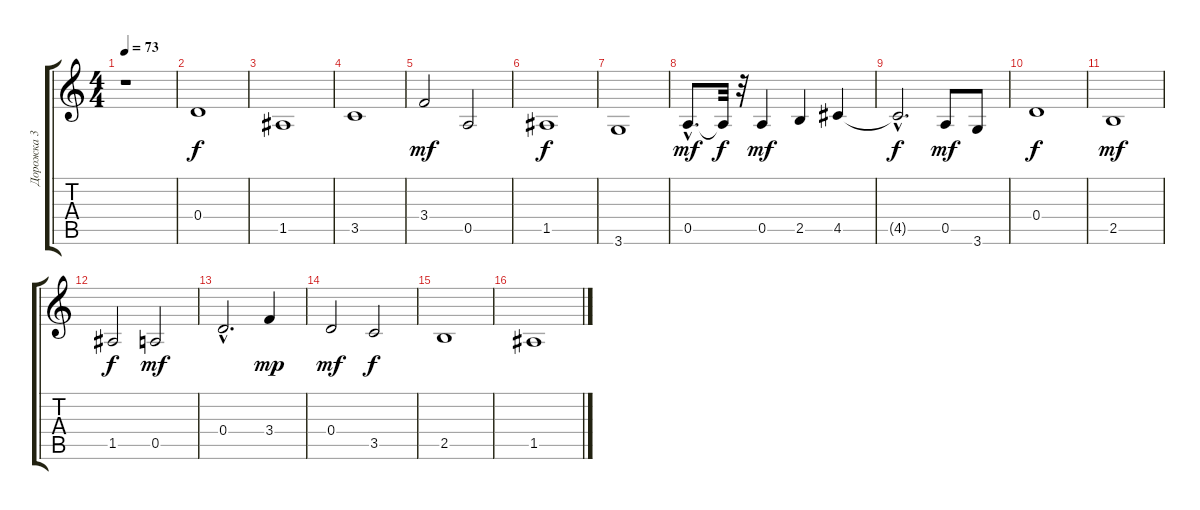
\track ("Дорожка 3" "Дорожка 3") {instrument acousticguitarnylon}
\staff {score tabs}
\tuning (E4 B3 G3 D3 A2 E2) {hide}
\ts (4 4)
\tempo 73
\clef g2
\ks c
r.1{dy f instrument acousticguitarnylon} |
0.4.1 |
1.5.1 |
3.5.1 |
3.4.2{dy mf} 0.5.2 |
1.5.1{dy f} |
3.6.1 |
0.5{hac}.8{d dy mf} 0.5{t}.32{dy f} r.32 0.5.4{dy mf} 2.5.4 4.5.4 |
4.5{hac t}.2{d dy f} 0.5.8{dy mf} 3.6.8 |
0.4.1{dy f} |
2.5.1{dy mf} |
1.5.2{dy f} 0.5.2{dy mf} |
0.4{hac}.2{d} 3.4.4{dy mp} |
0.4.2{dy mf} 3.5.2{dy f} |
2.5.1 |
1.5.1
